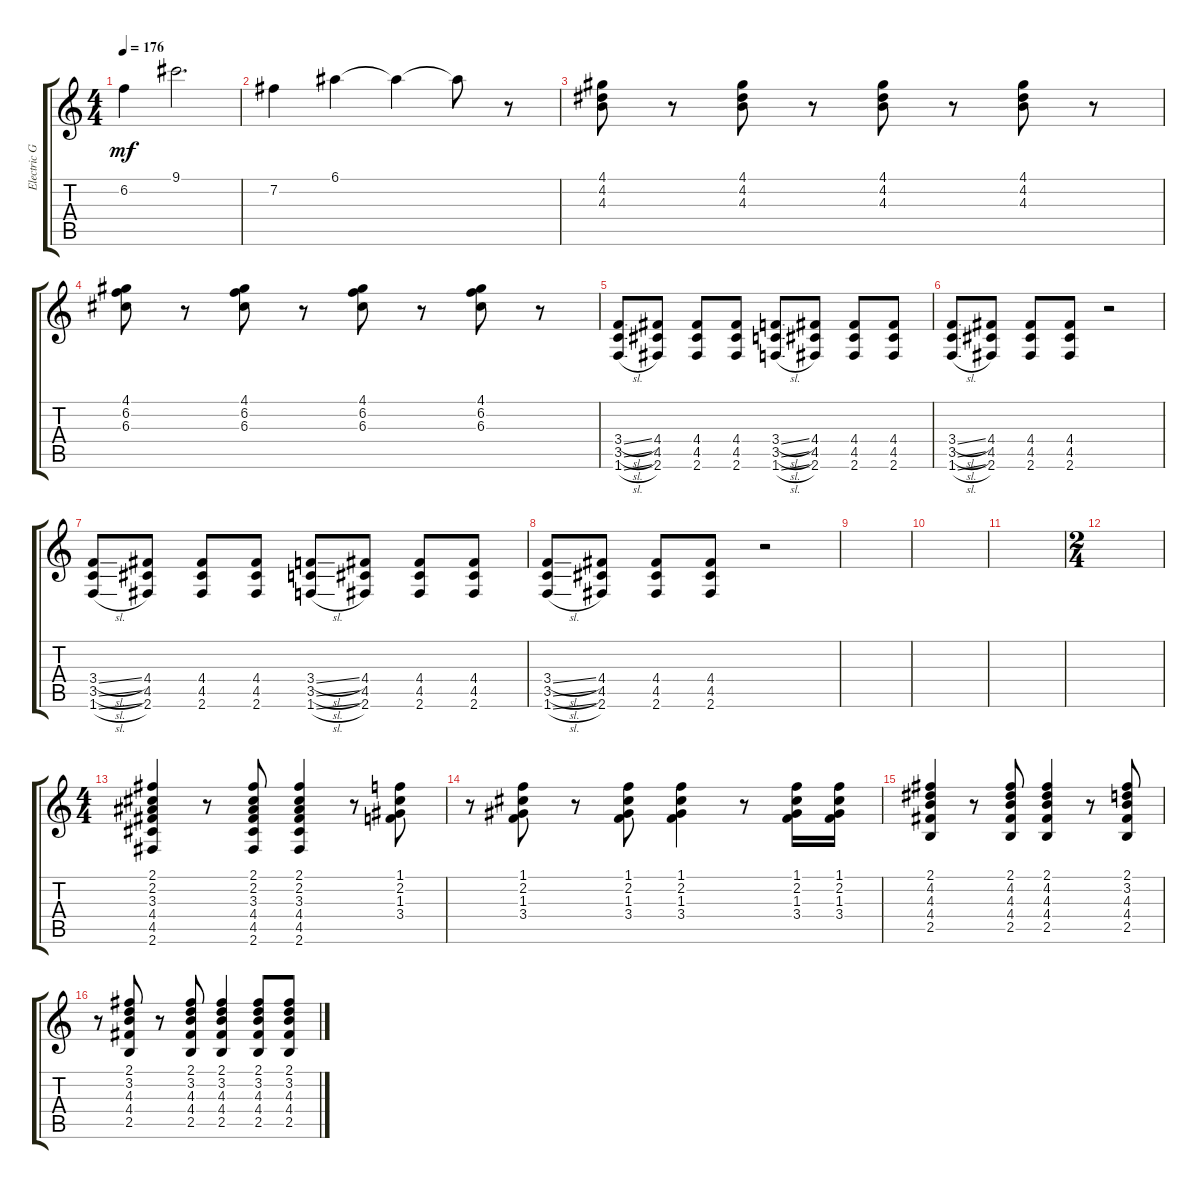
\track ("Electric Guitar" "Electric G") {instrument overdrivenguitar}
\staff {score tabs}
\tuning (E4 B3 G3 D3 A2 E2) {hide}
\ts (4 4)
\tempo 176
\clef g2
\ks c
6.2.4{dy mf} 9.1.2{d} |
7.2.4 6.1.4 6.1{t}.4 6.1{t}.8 r.8 |
(4.1 4.2 4.3).8 r.8 (4.1 4.2 4.3).8 r.8 (4.1 4.2 4.3).8 r.8 (4.1 4.2 4.3).8 r.8 |
(4.1 6.2 6.3).8 r.8 (4.1 6.2 6.3).8 r.8 (4.1 6.2 6.3).8 r.8 (4.1 6.2 6.3).8 r.8 |
(3.4{sl} 3.5{sl} 1.6{sl}).8 (4.4 4.5 2.6).8 (4.4 4.5 2.6).8 (4.4 4.5 2.6).8 (3.4{sl} 3.5{sl} 1.6{sl}).8 (4.4 4.5 2.6).8 (4.4 4.5 2.6).8 (4.4 4.5 2.6).8 |
(3.4{sl} 3.5{sl} 1.6{sl}).8 (4.4 4.5 2.6).8 (4.4 4.5 2.6).8 (4.4 4.5 2.6).8 r.2 |
(3.4{sl} 3.5{sl} 1.6{sl}).8 (4.4 4.5 2.6).8 (4.4 4.5 2.6).8 (4.4 4.5 2.6).8 (3.4{sl} 3.5{sl} 1.6{sl}).8 (4.4 4.5 2.6).8 (4.4 4.5 2.6).8 (4.4 4.5 2.6).8 |
(3.4{sl} 3.5{sl} 1.6{sl}).8 (4.4 4.5 2.6).8 (4.4 4.5 2.6).8 (4.4 4.5 2.6).8 r.2 |
|
|
|
\ts (2 4)
|
\ts (4 4)
(2.1 2.2 3.3 4.4 4.5 2.6).4 r.8 (2.1 2.2 3.3 4.4 4.5 2.6).8 (2.1 2.2 3.3 4.4 4.5 2.6).4 r.8 (1.1 2.2 1.3 3.4).8 |
r.8 (1.1 2.2 1.3 3.4).8 r.8 (1.1 2.2 1.3 3.4).8 (1.1 2.2 1.3 3.4).4 r.8 (1.1 2.2 1.3 3.4).16 (1.1 2.2 1.3 3.4).16 |
(2.1 4.2 4.3 4.4 2.5).4 r.8 (2.1 4.2 4.3 4.4 2.5).8 (2.1 4.2 4.3 4.4 2.5).4 r.8 (2.1 3.2 4.3 4.4 2.5).8 |
r.8 (2.1 3.2 4.3 4.4 2.5).8 r.8 (2.1 3.2 4.3 4.4 2.5).8 (2.1 3.2 4.3 4.4 2.5).4 (2.1 3.2 4.3 4.4 2.5).8 (2.1 3.2 4.3 4.4 2.5).8
